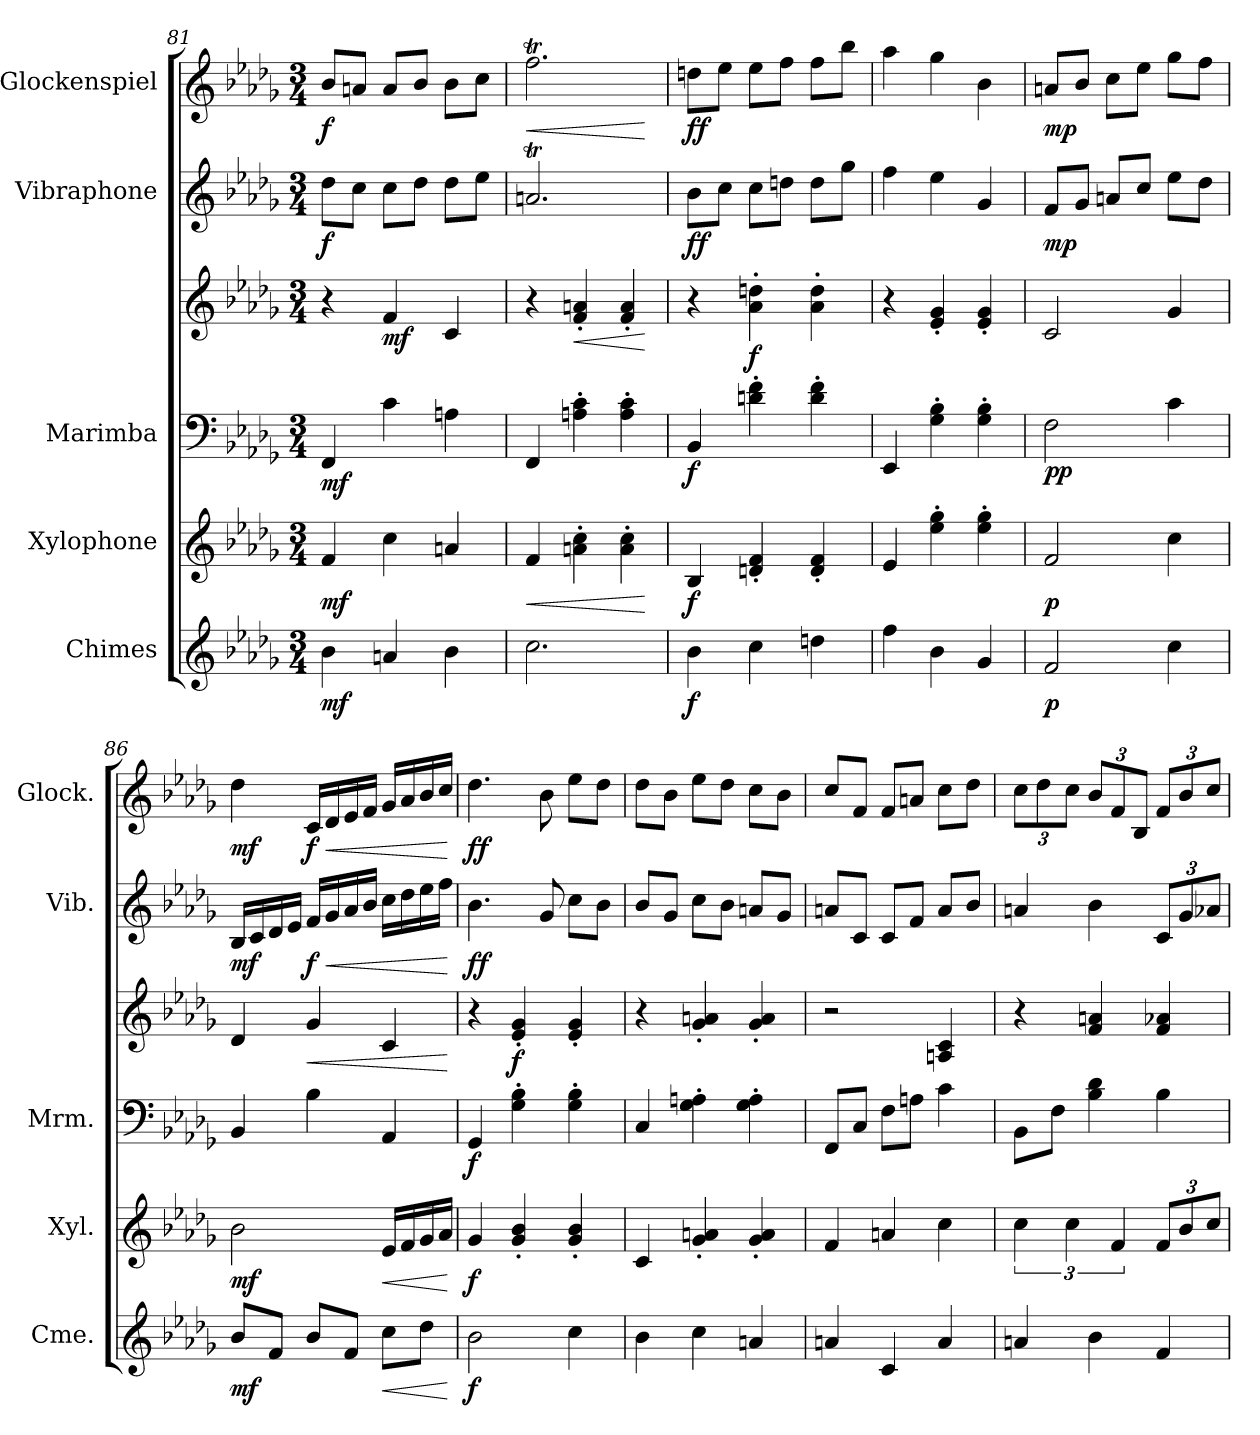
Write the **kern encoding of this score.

**kern	**dynam	**kern	**dynam	**kern	**kern	**dynam	**kern	**dynam	**kern	**dynam
*part5	*part5	*part4	*part4	*part3	*part3	*part3	*part2	*part2	*part1	*part1
*staff6	*staff6	*staff5	*staff5	*staff4	*staff3	*staff3/4	*staff2	*staff2	*staff1	*staff1
*I"Chimes	*	*I"Xylophone	*	*I"Marimba	*	*	*I"Vibraphone	*	*I"Glockenspiel	*
*I'Cme.	*	*I'Xyl.	*	*I'Mrm.	*	*	*I'Vib.	*	*I'Glock.	*
*clefG2	*	*clefG2	*	*clefF4	*clefG2	*	*clefG2	*	*clefG2	*
*	*	*ITrd-7c-12	*	*	*	*	*	*	*ITrd-14c-24	*
*k[b-e-a-d-g-]	*	*k[b-e-a-d-g-]	*	*k[b-e-a-d-g-]	*k[b-e-a-d-g-]	*	*k[b-e-a-d-g-]	*	*k[b-e-a-d-g-]	*
*M3/4	*	*M3/4	*	*M3/4	*M3/4	*	*M3/4	*	*M3/4	*
=81	=81	=81	=81	=81	=81	=81	=81	=81	=81	=81
!	!LO:DY:b	!	!LO:DY:b	!	!	!LO:DY:b=2	!	!LO:DY:b	!	!LO:DY:b
4b-\	mf	4ff/	mf	4FF/	4r	mf	8dd-\L	f	8bbb-/L	f
.	.	.	.	.	.	.	8cc\J	.	8aaan/J	.
!	!	!	!	!	!	!LO:DY:b	!	!	!	!
4an/	.	4ccc\	.	4c\	4f/	mf	8cc\L	.	8aaa/L	.
.	.	.	.	.	.	.	8dd-\J	.	8bbb-/J	.
4b-\	.	4aan/	.	4An\	4c/	.	8dd-\L	.	8bbb-\L	.
.	.	.	.	.	.	.	8ee-\J	.	8cccc\J	.
=82	=82	=82	=82	=82	=82	=82	=82	=82	=82	=82
!	!	!	!LO:HP:b	!	!	!	!	!	!	!LO:HP:b
2.cc\	.	4ff/	<	4FF/	4r	.	2.ant/	.	2.fffft\	<
!	!	!	!	!	!	!LO:HP:b	!	!	!	!
.	.	4aan\' 4ccc\'	.	4An\' 4c\'	4f/' 4an/'	<	.	.	.	.
.	.	4aa\' 4ccc\'	.	4A\' 4c\'	4f/' 4a/'	.	.	.	.	.
.	.	.	[	.	.	[	.	.	.	[
!!LO:PB:g=z
=83	=83	=83	=83	=83	=83	=83	=83	=83	=83	=83
!	!LO:DY:b	!	!LO:DY:b	!	!	!LO:DY:b=2	!	!LO:DY:b	!	!LO:DY:b
4b-\	f	4b-/	f	4BB-/	4r	f	8b-\L	ff	8ddddn\L	ff
.	.	.	.	.	.	.	8cc\J	.	8eeee-\J	.
!	!	!	!	!	!	!LO:DY:b	!	!	!	!
4cc\	.	4ddn/' 4ff/'	.	4dn\' 4f\'	4a-\' 4ddn\'	f	8cc\L	.	8eeee-\L	.
.	.	.	.	.	.	.	8ddn\J	.	8ffff\J	.
4ddn\	.	4dd/' 4ff/'	.	4d\' 4f\'	4a-\' 4dd\'	.	8dd\L	.	8ffff\L	.
.	.	.	.	.	.	.	8gg-\J	.	8bbbb-\J	.
=84	=84	=84	=84	=84	=84	=84	=84	=84	=84	=84
4ff\	.	4ee-/	.	4EE-/	4r	.	4ff\	.	4aaaa-\	.
4b-\	.	4eee-\' 4ggg-\'	.	4G-\' 4B-\'	4e-/' 4g-/'	.	4ee-\	.	4gggg-\	.
4g-/	.	4eee-\' 4ggg-\'	.	4G-\' 4B-\'	4e-/' 4g-/'	.	4g-/	.	4bbb-\	.
=85	=85	=85	=85	=85	=85	=85	=85	=85	=85	=85
!	!LO:DY:b	!	!LO:DY:b	!	!	!LO:DY:b=2	!	!	!	!
!	!	!	!	!	!	!LO:DY:n=1:b	!	!LO:DY:b	!	!LO:DY:b
2f/	p	2ff/	p	2F\	2c/	p p	8f/L	mp	8aaan/L	mp
.	.	.	.	.	.	.	8g-/J	.	8bbb-/J	.
.	.	.	.	.	.	.	8an/L	.	8cccc\L	.
.	.	.	.	.	.	.	8cc/J	.	8eeee-\J	.
4cc\	.	4ccc\	.	4c\	4g-/	.	8ee-\L	.	8gggg-\L	.
.	.	.	.	.	.	.	8dd-\J	.	8ffff\J	.
=86	=86	=86	=86	=86	=86	=86	=86	=86	=86	=86
!	!LO:DY:b	!	!LO:DY:b	!	!	!LO:DY:b=2	!	!	!	!
!	!	!	!	!	!	!LO:DY:n=1:b	!	!LO:DY:b	!	!LO:DY:b
8b-/L	mf	2bb-\	mf	4BB-/	4d-/	mf mf	16B-/LL	mf	4dddd-\	mf
.	.	.	.	.	.	.	16c/	.	.	.
8f/J	.	.	.	.	.	.	16d-/	.	.	.
.	.	.	.	.	.	.	16e-/JJ	.	.	.
!	!	!	!	!	!	!LO:HP:b	!	!LO:DY:b	!	!LO:DY:b
8b-/L	.	.	.	4B-\	4g-/	<	16f/LL	f	16ccc/LL	f
!	!	!	!	!	!	!	!	!LO:HP:b	!	!LO:HP:b
.	.	.	.	.	.	.	16g-/	<	16ddd-/	<
8f/J	.	.	.	.	.	.	16a-/	.	16eee-/	.
.	.	.	.	.	.	.	16b-/JJ	.	16fff/JJ	.
!	!LO:HP:b	!	!LO:HP:b	!	!	!	!	!	!	!
8cc\L	<	16ee-/LL	<	4AA-/	4c/	.	16cc\LL	.	16ggg-/LL	.
.	.	16ff/	.	.	.	.	16dd-\	.	16aaa-/	.
8dd-\J	.	16gg-/	.	.	.	.	16ee-\	.	16bbb-/	.
.	.	16aa-/JJ	.	.	.	.	16ff\JJ	.	16cccc/JJ	.
.	[	.	[	.	.	[	.	[	.	[
=87	=87	=87	=87	=87	=87	=87	=87	=87	=87	=87
!	!LO:DY:b	!	!LO:DY:b	!	!	!LO:DY:b=2	!	!LO:DY:b	!	!LO:DY:b
2b-\	f	4gg-/	f	4GG-/	4r	f	4.b-\	ff	4.dddd-\	ff
!	!	!	!	!	!	!LO:DY:b	!	!	!	!
.	.	4gg-/' 4bb-/'	.	4G-\' 4B-\'	4e-/' 4g-/'	f	.	.	.	.
.	.	.	.	.	.	.	8g-/	.	8bbb-\	.
4cc\	.	4gg-/' 4bb-/'	.	4G-\' 4B-\'	4e-/' 4g-/'	.	8cc\L	.	8eeee-\L	.
.	.	.	.	.	.	.	8b-\J	.	8dddd-\J	.
!!LO:PB:g=z
=88	=88	=88	=88	=88	=88	=88	=88	=88	=88	=88
4b-\	.	4cc/	.	4C/	4r	.	8b-/L	.	8dddd-\L	.
.	.	.	.	.	.	.	8g-/J	.	8bbb-\J	.
4cc\	.	4gg-/' 4aan/'	.	4G-\' 4An\'	4g-/' 4an/'	.	8cc\L	.	8eeee-\L	.
.	.	.	.	.	.	.	8b-\J	.	8dddd-\J	.
4an/	.	4gg-/' 4aa/'	.	4G-\' 4A\'	4g-/' 4a/'	.	8an/L	.	8cccc\L	.
.	.	.	.	.	.	.	8g-/J	.	8bbb-\J	.
=89	=89	=89	=89	=89	=89	=89	=89	=89	=89	=89
4an/	.	4ff/	.	8FF/L	2r	.	8an/L	.	8cccc/L	.
.	.	.	.	8C/J	.	.	8c/J	.	8fff/J	.
4c/	.	4aan/	.	8F\L	.	.	8c/L	.	8fff/L	.
.	.	.	.	8An\J	.	.	8f/J	.	8aaan/J	.
4a/	.	4ccc\	.	4c\	4An/ 4c/	.	8a/L	.	8cccc\L	.
.	.	.	.	.	.	.	8b-/J	.	8dddd-\J	.
=90	=90	=90	=90	=90	=90	=90	=90	=90	=90	=90
*	*	*	*	*	*	*	*	*	*Xbrackettup	*
4an/	.	6ccc\	.	8BB-\L	4r	.	4an/	.	12cccc\L	.
.	.	.	.	.	.	.	.	.	12dddd-\	.
.	.	.	.	8F\J	.	.	.	.	.	.
.	.	6ccc\	.	.	.	.	.	.	12cccc\J	.
4b-\	.	.	.	4B-\ 4d-\	4f/ 4an/	.	4b-\	.	12bbb-/L	.
.	.	6ff/	.	.	.	.	.	.	12fff/	.
.	.	.	.	.	.	.	.	.	12bb-/J	.
*	*	*Xbrackettup	*	*	*	*	*Xbrackettup	*	*	*
4f/	.	12ff/L	.	4B-\	4f/ 4a-X/	.	12c/L	.	12fff/L	.
.	.	12bb-/	.	.	.	.	12g-/	.	12bbb-/	.
.	.	12ccc/J	.	.	.	.	12a-X/J	.	12cccc/J	.
=	=	=	=	=	=	=	=	=	=	=
*-	*-	*-	*-	*-	*-	*-	*-	*-	*-	*-
